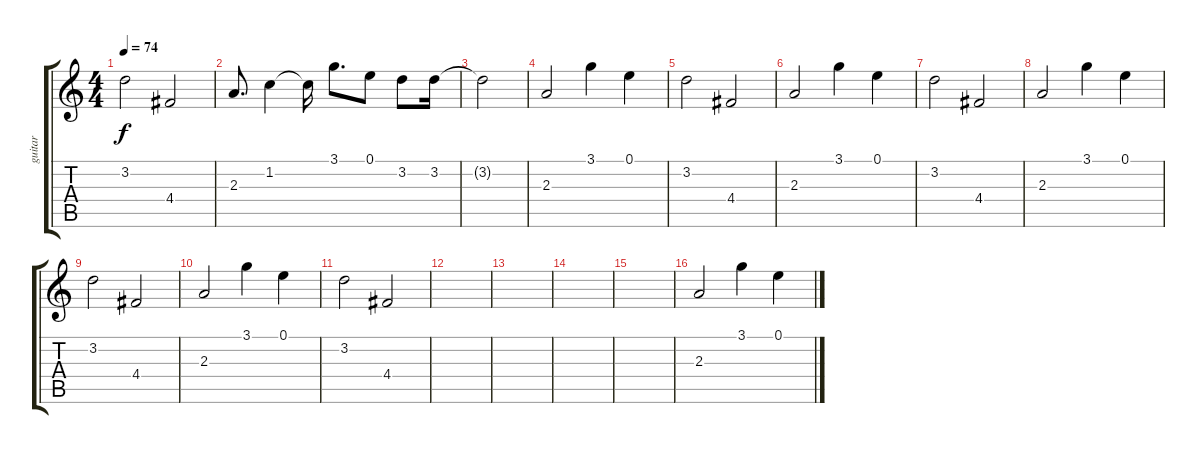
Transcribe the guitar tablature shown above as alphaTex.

\track ("guitar" "guitar") {instrument electricguitarmuted}
\staff {score tabs}
\tuning (E4 B3 G3 D3 A2 E2) {hide}
\ts (4 4)
\tempo 74
\clef g2
\ks c
3.2.2{dy f} 4.4.2 |
2.3.8{d} 1.2.4 1.2{t}.16 3.1.8{d} 0.1.8 3.2.8 3.2.16 |
3.2{t}.2 |
2.3.2 3.1.4 0.1.4 |
3.2.2 4.4.2 |
2.3.2 3.1.4 0.1.4 |
3.2.2 4.4.2 |
2.3.2 3.1.4 0.1.4 |
3.2.2 4.4.2 |
2.3.2 3.1.4 0.1.4 |
3.2.2 4.4.2 |
|
|
|
|
2.3.2 3.1.4 0.1.4
